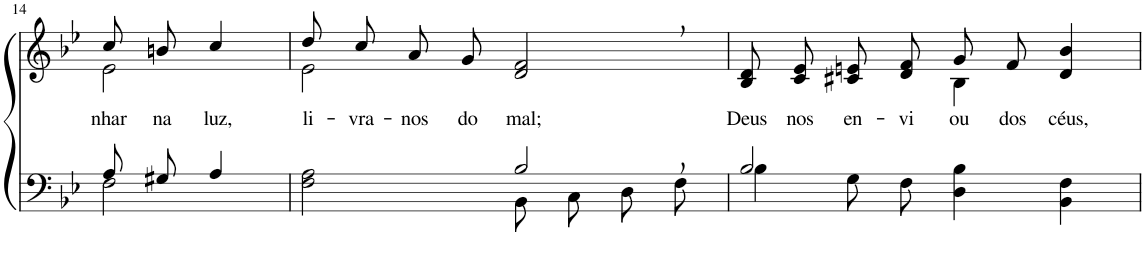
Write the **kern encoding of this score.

**kern	**kern	**text
*part2	*part1	*part1
*staff2	*staff1	*staff1
*I"Parte III e IV	*I"Parte I e II	*
!!LO:PB:g=z
*clefF4	*clefG2	*
*k[b-e-]	*k[b-e-]	*
*M4/4	*M4/4	*
*met(c)	*met(c)	*
=14	=14	=14
*^	*^	*
!	!	!	!	!LO:LY:b
8A/L	2F\	8cc/L	2e-\	-nhar
!	!	!	!	!LO:LY:b
8G#X/J	.	8bn/J	.	na
!	!	!	!	!LO:LY:b
4A/	.	4cc/	.	luz,
=15	=15	=15	=15	=15
!	!	!	!	!LO:LY:b
2ryy	2F\ 2A\	8dd/L	2e-\	li-
!	!	!	!	!LO:LY:b
.	.	8cc/J	.	-vra-
!	!	!	!	!LO:LY:b
.	.	8a/L	.	-nos
!	!	!	!	!LO:LY:b
.	.	8g/J	.	do
!	!	!	!	!LO:LY:b
2B-,/	8BB-\L	2d/, 2f/,	2ryy	mal;
.	8C\J	.	.	.
.	8D\L	.	.	.
.	8F\J	.	.	.
=16	=16	=16	=16	=16
!	!	!	!	!LO:LY:b
2B-/	4B-\	8B-/ 8d/L	2ryy	Deus
!	!	!	!	!LO:LY:b
.	.	8c/ 8e-/J	.	nos
!	!	!	!	!LO:LY:b
.	8G\L	8c#X/ 8en/L	.	en-
!	!	!	!	!LO:LY:b
.	8F\J	8d/ 8f/J	.	-vi-
!	!	!	!	!LO:LY:b
2ryy	4D\ 4B-\	8g/L	4B-\	-ou
!	!	!	!	!LO:LY:b
.	.	8f/J	.	dos
!	!	!	!	!LO:LY:b
.	4BB-\ 4F\	4d/ 4b-/	4ryy	céus,
*v	*v	*	*	*
*	*v	*v	*
=	=	=
*-	*-	*-
